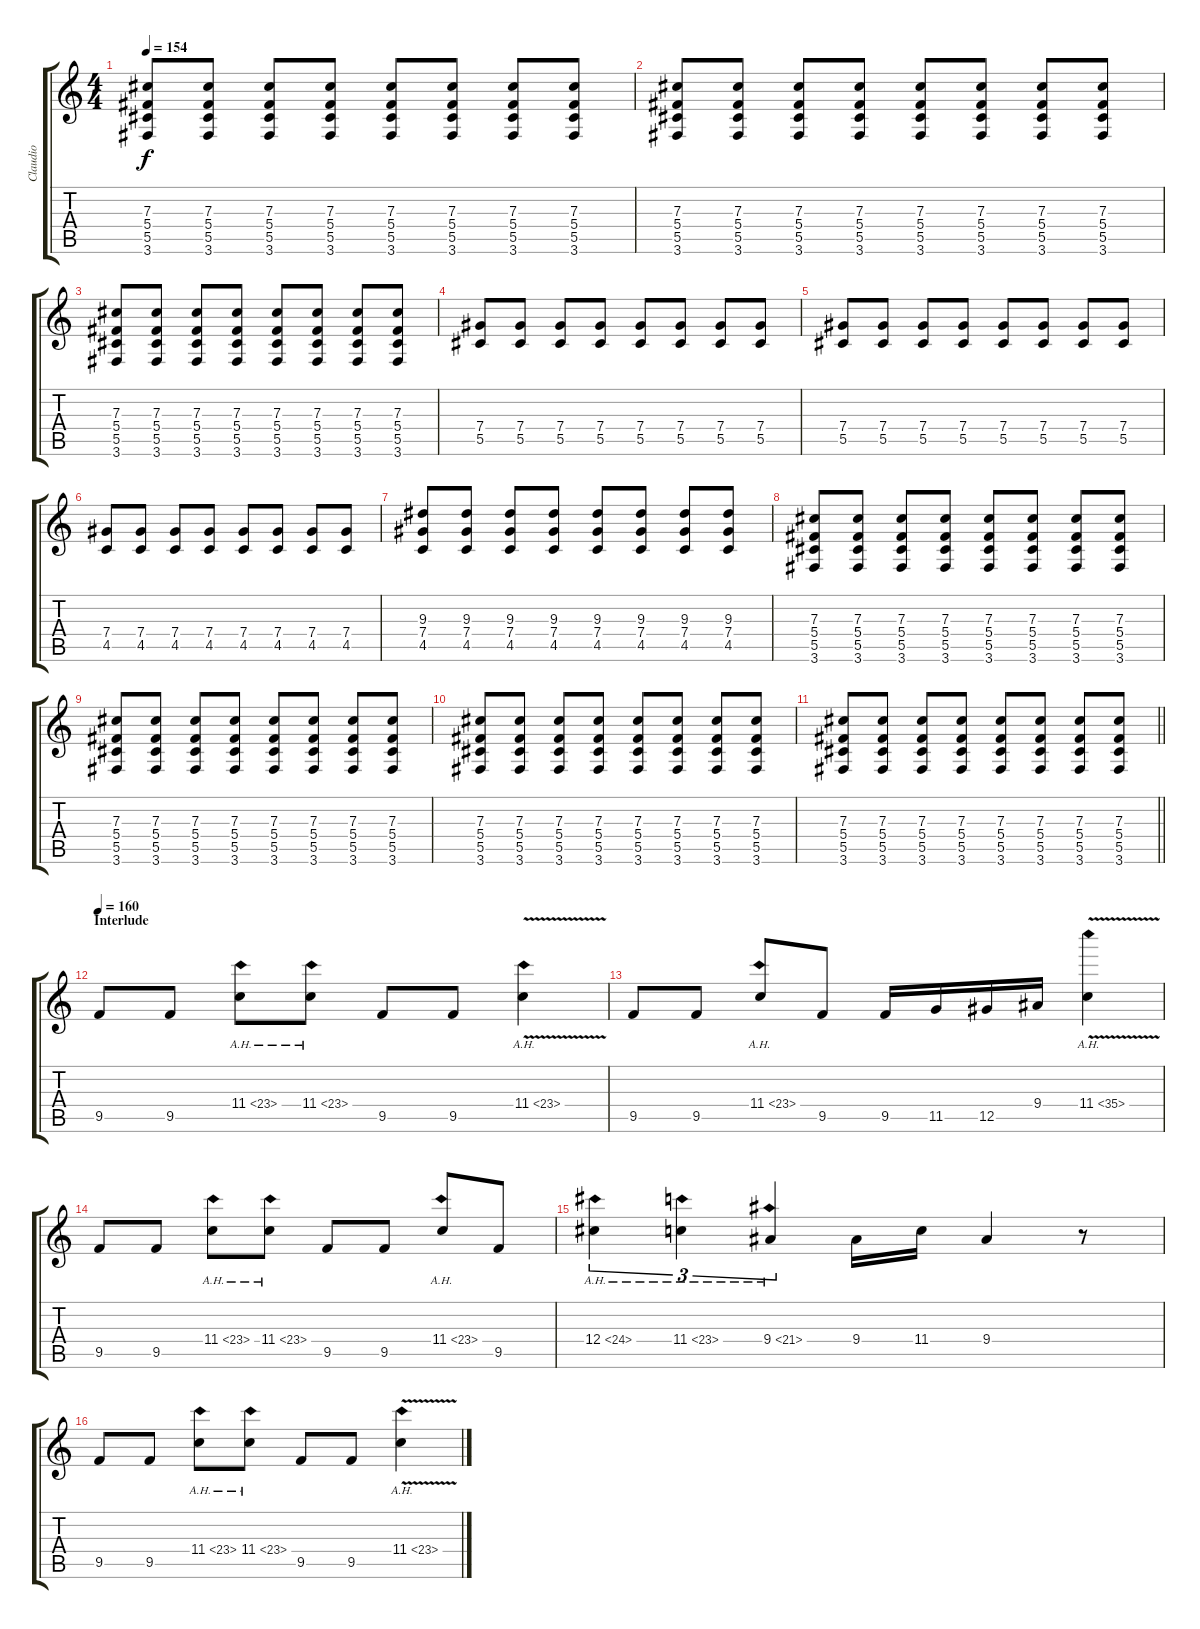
\track ("Claudio" "Claudio") {instrument overdrivenguitar}
\staff {score tabs}
\tuning (Eb4 Bb3 Gb3 Db3 Ab2 Eb2) {hide}
\ts (4 4)
\tempo 154
\clef g2
\ks c
(7.3 5.4 5.5 3.6).8{dy f} (7.3 5.4 5.5 3.6).8 (7.3 5.4 5.5 3.6).8 (7.3 5.4 5.5 3.6).8 (7.3 5.4 5.5 3.6).8 (7.3 5.4 5.5 3.6).8 (7.3 5.4 5.5 3.6).8 (7.3 5.4 5.5 3.6).8 |
(7.3 5.4 5.5 3.6).8 (7.3 5.4 5.5 3.6).8 (7.3 5.4 5.5 3.6).8 (7.3 5.4 5.5 3.6).8 (7.3 5.4 5.5 3.6).8 (7.3 5.4 5.5 3.6).8 (7.3 5.4 5.5 3.6).8 (7.3 5.4 5.5 3.6).8 |
(7.3 5.4 5.5 3.6).8 (7.3 5.4 5.5 3.6).8 (7.3 5.4 5.5 3.6).8 (7.3 5.4 5.5 3.6).8 (7.3 5.4 5.5 3.6).8 (7.3 5.4 5.5 3.6).8 (7.3 5.4 5.5 3.6).8 (7.3 5.4 5.5 3.6).8 |
(7.4 5.5).8 (7.4 5.5).8 (7.4 5.5).8 (7.4 5.5).8 (7.4 5.5).8 (7.4 5.5).8 (7.4 5.5).8 (7.4 5.5).8 |
(7.4 5.5).8 (7.4 5.5).8 (7.4 5.5).8 (7.4 5.5).8 (7.4 5.5).8 (7.4 5.5).8 (7.4 5.5).8 (7.4 5.5).8 |
(7.4 4.5).8 (7.4 4.5).8 (7.4 4.5).8 (7.4 4.5).8 (7.4 4.5).8 (7.4 4.5).8 (7.4 4.5).8 (7.4 4.5).8 |
(9.3 7.4 4.5).8 (9.3 7.4 4.5).8 (9.3 7.4 4.5).8 (9.3 7.4 4.5).8 (9.3 7.4 4.5).8 (9.3 7.4 4.5).8 (9.3 7.4 4.5).8 (9.3 7.4 4.5).8 |
(7.3 5.4 5.5 3.6).8 (7.3 5.4 5.5 3.6).8 (7.3 5.4 5.5 3.6).8 (7.3 5.4 5.5 3.6).8 (7.3 5.4 5.5 3.6).8 (7.3 5.4 5.5 3.6).8 (7.3 5.4 5.5 3.6).8 (7.3 5.4 5.5 3.6).8 |
(7.3 5.4 5.5 3.6).8 (7.3 5.4 5.5 3.6).8 (7.3 5.4 5.5 3.6).8 (7.3 5.4 5.5 3.6).8 (7.3 5.4 5.5 3.6).8 (7.3 5.4 5.5 3.6).8 (7.3 5.4 5.5 3.6).8 (7.3 5.4 5.5 3.6).8 |
(7.3 5.4 5.5 3.6).8 (7.3 5.4 5.5 3.6).8 (7.3 5.4 5.5 3.6).8 (7.3 5.4 5.5 3.6).8 (7.3 5.4 5.5 3.6).8 (7.3 5.4 5.5 3.6).8 (7.3 5.4 5.5 3.6).8 (7.3 5.4 5.5 3.6).8 |
\barLineRight lightlight
(7.3 5.4 5.5 3.6).8 (7.3 5.4 5.5 3.6).8 (7.3 5.4 5.5 3.6).8 (7.3 5.4 5.5 3.6).8 (7.3 5.4 5.5 3.6).8 (7.3 5.4 5.5 3.6).8 (7.3 5.4 5.5 3.6).8 (7.3 5.4 5.5 3.6).8 |
\section ("" "Interlude")
\tempo 160
9.5.8{instrument distortionguitar} 9.5.8 11.4{ah 12}.8 11.4{ah 12}.8 9.5.8 9.5.8 11.4{ah 12 v}.4 |
9.5.8 9.5.8 11.4{ah 12}.8 9.5.8 9.5.16 11.5.16 12.5.16 9.4.16 11.4{ah 24 v}.4 |
9.5.8 9.5.8 11.4{ah 12}.8 11.4{ah 12}.8 9.5.8 9.5.8 11.4{ah 12}.8 9.5.8 |
12.4{ah 12}.4{tu (3 2)} 11.4{ah 12}.4{tu (3 2)} 9.4{ah 12}.4{tu (3 2)} 9.4.16 11.4.16 9.4.4 r.8 |
9.5.8 9.5.8 11.4{ah 12}.8 11.4{ah 12}.8 9.5.8 9.5.8 11.4{ah 12 v}.4
